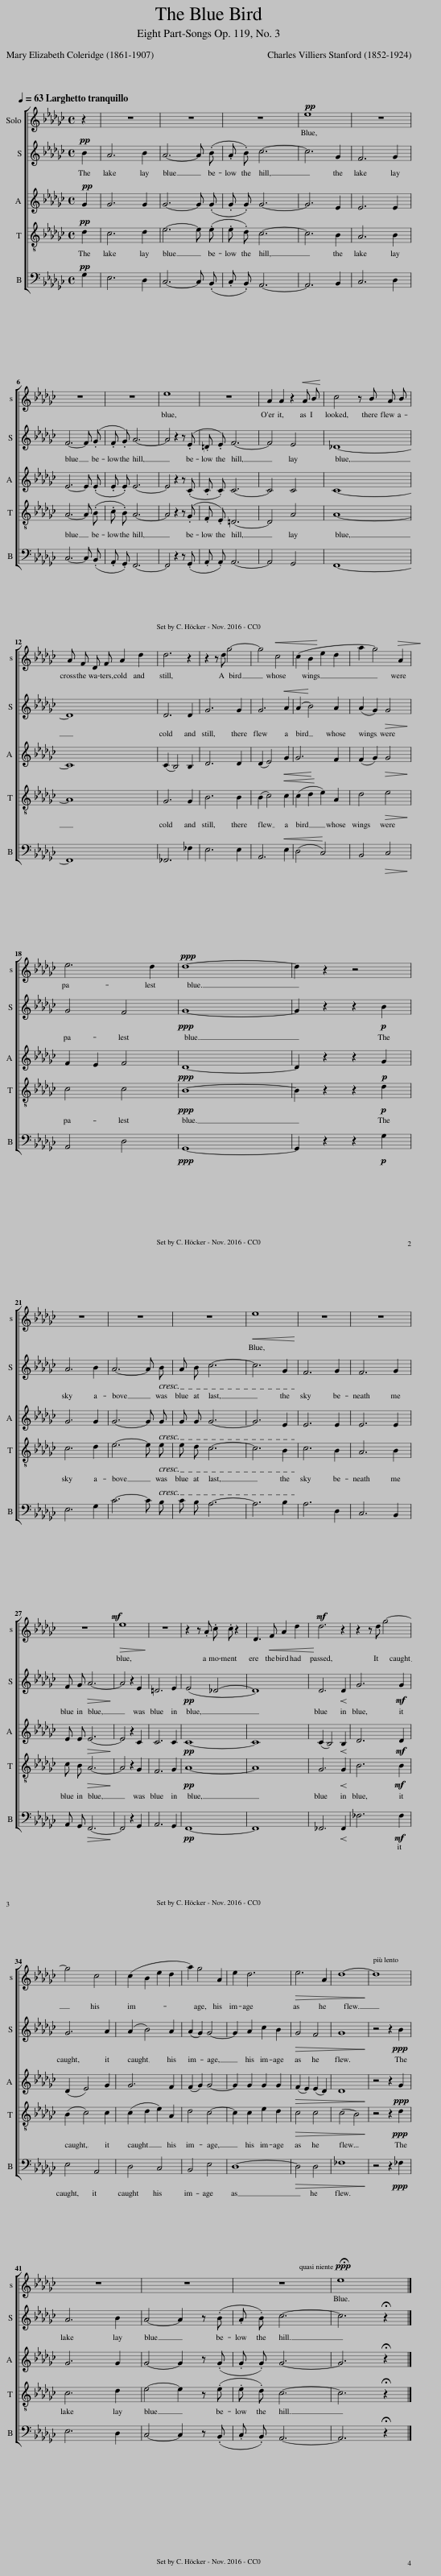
X:1
%%score [ 1 2 3 4 5 ]
L:1/8
Q:1/4=63
M:4/4
I:linebreak $
K:Gb
V:1 treble
V:2 treble
V:3 treble
V:4 treble-8
V:5 bass
V:1
!p! z2 | z8 | z8 | z8 |!pp! e8 | %5
 z8 |$ z8 | z8 | e8 | z8 | %10
 A2 A2 z2!<(! A B!<)! |!p! c4 z B A B |$ A F D F A2 d2 | d6 z2 | z2 z d g4- | %15
 g4!<(! c4 | (c2 B2!<)!!mp! e2 d2 | a2 g4)!>(! A2!>)! |$!pp! e6 d2 |!ppp! d8- | %20
 d2 z2 z4 |$ z8 | z8 | z8 |!<(! e8!<)! | %25
!mf! z8 | z8 |$ z8 |!mf!!>(! e8!>)! | z8 | %30
!pp! z2 z .A .c .c z2 | D3!<(! F A2 d2!<)! |!mf! d6 z2 | z2 z d g4- |$ g4 c4 | %35
 (c2 B2 e2 d2 | a2) g4 A2 | e2 d6 |!>(! e6 A2 | d8-!>)! | %40
!ppp! d8 |$ z8 | z8 | z8 |!ppp! !fermata!e8 |] %45
V:2
!pp! B2 | A6 B2 | A6- A (.B | .A .B) c6- | c6 G2 | %5
 F6 G2 |$ F6- F (.G | .F .G) A6- | A4 z2 z (.E | .=D .E) F6- | %10
 F4 E4 | _D8- |$ D8 | D6 D2 | G6 G2 | %15
 G6!<(! A2 | (A2 B4)!<)!!mp! A2 | (A2 G2)!>(! G4!>)! |$!pp! G4 F4 |!ppp! G8- | %20
 G2 z2 z2!p! B2 |$ A6 B2 | A6- A B | A B c6- | c6 G2 | %25
!mf! F6 G2 | F6 G2 |$ F G!>(! A6-!>)! |!p! A4 z2 E2 | =D6 E2 | %30
!pp! (E4 _D4- | D8) | D6!<(! D2!<)! |!mf! G6!mf! G2 |$ G6 A2 | %35
 (A2 B4) A2 | (A2 G2) G4- | G2 A2 c2 B2 |!>(! G4 F4 | G8!>)! | %40
!ppp! z4 z2!ppp! B2 |$ A6 B2 | A4- A2 z (.B | .A .B) c6- | c6 !fermata!z2 |] %45
V:3
!pp! G2 | G6 G2 | G6- G (.G | .G .G) G6- | G6 E2 | %5
 E6 E2 |$ E6- E (.E | .E .E) E6- | E4 z2 z (.C | .C .C) C6- | %10
 C4 C4 | C8- |$ C8 | (C2 B,4) B,2 | D6 D2 | %15
 (D2 E4)!<(! G2 | G6!<)!!mp! F2 | (F2 G2)!>(! G4!>)! |$!pp! F2 E2 F4 |!ppp! D8- | %20
 D2 z2 z2!p! G2 |$ G6 G2 | G6- G G | G G G6- | G6 E2 | %25
!mf! E6 E2 | E6 E2 |$ E E!>(! E6-!>)! |!p! E4 z2 C2 | C6 C2 | %30
!pp! C8- | C8 | (C2 B,4)!<(! B,2!<)! |!mf! D6!mf! D2 |$ (D2 E4) G2 | %35
 G6 F2 | (F2 G2) G4- | G2 G2 G2 G2 |!>(! (F2 E2) (E2 D2) | D8!>)! | %40
!ppp! z4 z2!ppp! G2 |$ G6 G2 | G4- G2 z (.G | .G .G) G6- | G6 !fermata!z2 |] %45
V:4
!pp! d2 | c6 d2 | e6- e (.e | .e .d) c6- | c6 B2 | %5
 A6 B2 |$ A6- A (.B | .c .B) A6- | A4 z2 z (.G | .F .E) =D6- | %10
 D4 A4 | A8- |$ A8 | G6 G2 | B6 B2 | %15
 (B2 c4)!<(! c2 | (c2 d2!mp! e2)!<)! A2 | d4!>(! e4!>)! |$!pp! c4 c4 |!ppp! B8- | %20
 B2 z2 z2!p! d2 |$ c6 d2 | e6- e e | e d c6- | c6 B2 | %25
!mf! c6 B2 | A6 B2 |$ c B!>(! A6-!>)! |!p! A4 z2 G2 | F6 G2 | %30
!pp! A8- | A8 | G6!<(! G2!<)! |!mf! B6!mf! B2 |$ (B2 c4) c2 | %35
 (c2 d2 e2) A2 | d4 c4- | c2 c2 e2 d2 |!>(! c4 c4 | (c4 B4)!>)! | %40
!ppp! z4 z2!ppp! d2 |$ c6 d2 | e4- e2 z (.e | .e .d) c6- | c6 !fermata!z2 |] %45
V:5
!pp! G,2 | E,6 D,2 | C,6- C, (.B,, | .C, .B,,) A,,6- | A,,6 B,,2 | %5
 C,6 D,2 |$ C,6- C, (.B,, | .A,, .G,,) F,,6- | F,,4 z2 z (.G,, | .A,, .A,,) A,,6- | %10
 A,,4 G,,4 | F,,8- |$ F,,8 | _F,,6 _F,2 | E,6 E,2 | %15
 A,,6!<(! E,2 | (D,4!mp! C,4)!<)! | B,,4!>(! C,4!>)! |$!pp! A,,4 D,4 |!ppp! G,,8- | %20
 G,,2 z2 z2!p! G,2 |$ E,6 G,2 | C6- C B, | C B, A,6- | A,6 B,2 | %25
!mf! A,6 D,2 | C,6 B,,2 |$ A,, G,,!>(! F,,6-!>)! |!p! F,,4 z2 G,,2 | A,,6 G,,2 | %30
!pp! F,,8- | F,,8 | _F,,6!<(! F,,2!<)! |!mf! _F,6!mf! F,2 |$ E,4 A,,4 | %35
 D,4 C,4 | B,,4 E,4 | D,8- |!>(! D,4 D,4 | _F,8!>)! | %40
!ppp! z4 z2!ppp! _F,2 |$ E,6 D,2 | C,4- C,2 z (.B,, | .C, .B,,) A,,6- | A,,6 !fermata!z2 |] %45
